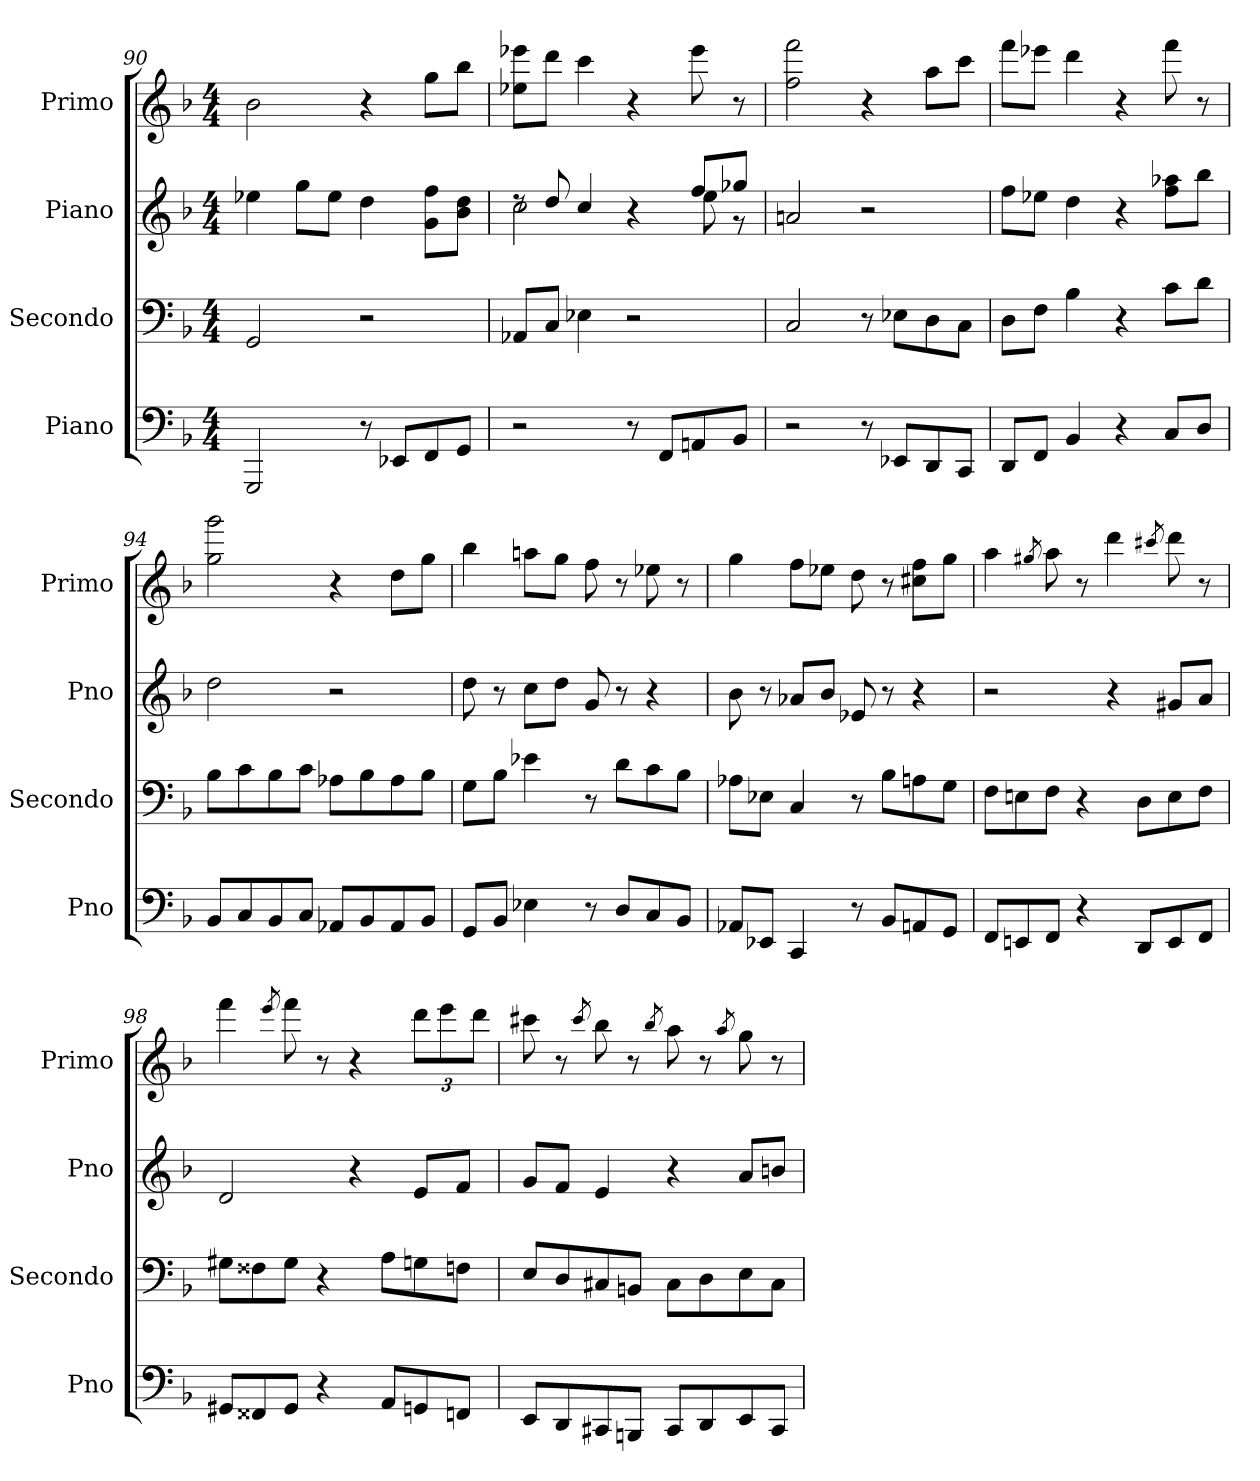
**kern	**kern	**kern	**kern
*part4	*part3	*part2	*part1
*staff4	*staff3	*staff2	*staff1
*I"Piano	*I"Secondo	*I"Piano	*I"Primo
*I'Pno	*I'Secondo	*I'Pno	*I'Primo
!!LO:PB:g=z
*clefF4	*clefF4	*clefG2	*clefG2
*k[b-]	*k[b-]	*k[b-]	*k[b-]
*M4/4	*M4/4	*M4/4	*M4/4
=90	=90	=90	=90
2GGG/	2GG/	4ee-X\	2b-\
.	.	8gg\L	.
.	.	8ee-\J	.
8r	2r	4dd\	4r
8EE-X/L	.	.	.
8FF/	.	8g\ 8ff\L	8gg\L
8GG/J	.	8b-\ 8dd\J	8bb-\J
=91	=91	=91	=91
*	*	*^	*
2r	8AA-X/L	8rdd	2cc\	8ee-X\ 8eee-X\L
.	8C/J	8dd/	.	8ddd\J
.	4E-X\	4cc/	.	4ccc\
8r	2r	4r	4ryy	4r
8FF/L	.	.	.	.
8AAn/	.	8ff/L	8ee\	8eee-\
8BB-/J	.	8gg-X/J	8r	8r
*	*	*v	*v	*
=92	=92	=92	=92
2r	2C/	2an/	2ff\ 2fff\
8r	8r	2r	4r
8EE-X/L	8E-X\L	.	.
8DD/	8D\	.	8aa\L
8CC/J	8C\J	.	8ccc\J
=93	=93	=93	=93
8DD/L	8D\L	8ff\L	8fff\L
8FF/J	8F\J	8ee-X\J	8eee-X\J
4BB-/	4B-\	4dd\	4ddd\
4r	4r	4r	4r
8C/L	8c\L	8ff\ 8aa-X\L	8fff\
8D/J	8d\J	8bb-\J	8r
!!LO:LB:g=z
=94	=94	=94	=94
8BB-/L	8B-\L	2dd\	2gg\ 2ggg\
8C/	8c\	.	.
8BB-/	8B-\	.	.
8C/J	8c\J	.	.
8AA-X/L	8A-X\L	2r	4r
8BB-/	8B-\	.	.
8AA-/	8A-\	.	8dd\L
8BB-/J	8B-\J	.	8gg\J
=95	=95	=95	=95
8GG/L	8G\L	8dd\	4bb-\
8BB-/J	8B-\J	8r	.
4E-X\	4e-X\	8cc\L	8aan\L
.	.	8dd\J	8gg\J
8r	8r	8g/	8ff\
8D/L	8d\L	8r	8r
8C/	8c\	4r	8ee-X\
8BB-/J	8B-\J	.	8r
=96	=96	=96	=96
8AA-X/L	8A-X\L	8b-\	4gg\
8EE-X/J	8E-X\J	8r	.
4CC/	4C/	8a-X/L	8ff\L
.	.	8b-/J	8ee-X\J
8r	8r	8e-X/	8dd\
8BB-/L	8B-\L	8r	8r
8AAn/	8An\	4r	8cc#X\ 8ff\L
8GG/J	8G\J	.	8gg\J
!!LO:LB:g=z
=97	=97	=97	=97
8FF/L	8F\L	2r	4aa\
8EEn/	8En\	.	.
.	.	.	8qgg#X/
8FF/J	8F\J	.	8aa\
4r	4r	.	8r
.	.	4r	4ddd\
8DD/L	8D\L	.	.
.	.	.	8qccc#X/
8EE/	8E\	8g#X/L	8ddd\
8FF/J	8F\J	8a/J	8r
=98	=98	=98	=98
8GG#X/L	8G#X\L	2d/	4fff\
8FF##X/	8F##X\	.	.
.	.	.	8qeee/
8GG#/J	8G#\J	.	8fff\
4r	4r	.	8r
.	.	4r	4r
8AA/L	8A\L	.	.
*	*	*	*Xbrackettup
8GGn/	8Gn\	8e/L	12ddd\L
.	.	.	12eee\
8FFn/J	8Fn\J	8f/J	.
.	.	.	12ddd\J
=99	=99	=99	=99
8EE/L	8E/L	8g/L	8ccc#X\
8DD/	8D/	8f/J	8r
.	.	.	8qccc#/
8CC#X/	8C#X/	4e/	8bb-\
8BBBn/J	8BBn/J	.	8r
.	.	.	8qbb-/
8CC#/L	8C#\L	4r	8aa\
8DD/	8D\	.	8r
.	.	.	8qaa/
8EE/	8E\	8a/L	8gg\
8CC#/J	8C#\J	8bn/J	8r
=	=	=	=
*-	*-	*-	*-
